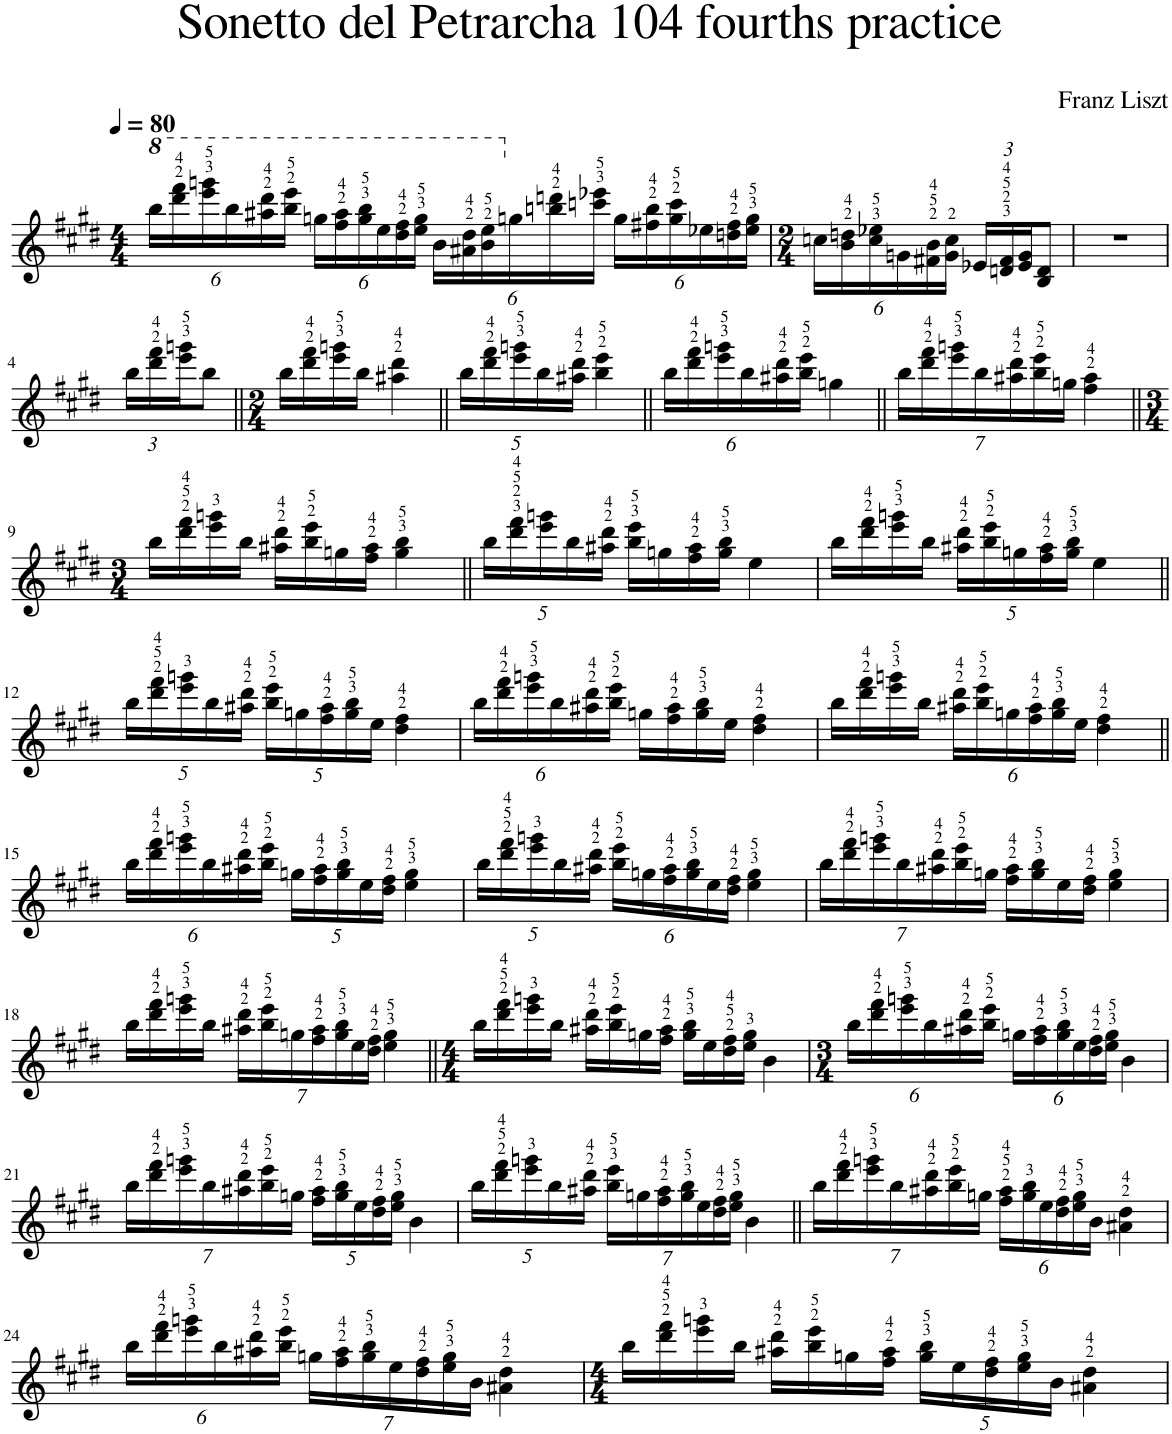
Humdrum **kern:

**kern
*part1
*staff1
*I"Piano
*I'Pno.
*clefG2
*k[f#c#g#d#]
*M4/4
*MM80
*8va
*Xbrackettup
=1
24bbb\LL
24dddd#\ 24ffff#\
24eeee\ 24ggggn\
24bbb\
24aaa#X\ 24dddd#\
24bbb\ 24eeee\JJ
24gggn\LL
24fff#\ 24aaa#\
24ggg\ 24bbb\
24eee\
24ddd#\ 24fff#\
24eee\ 24ggg\JJ
24bb\LL
24aa#X\ 24ddd#\
24bb\ 24eee\
*X8va
24ggn\
24bbn\ 24dddn\
24cccn\ 24eee-X\JJ
24gg\LL
24ff#X\ 24bb\
24gg\ 24ccc\
24ee-X\
24ddn\ 24ff#\
24ee-\ 24gg\JJ
=2
*M2/4
24ccn\LL
24b\ 24ddn\
24cc\ 24ee-X\
24gn\
24f#X\ 24b\
24g\ 24cc\JJ
24e-X/LL
24dn/ 24f#/
24e-/ 24g/J
8B/ 8d/J
=3
2r
!!LO:LB:g=z
=4
24bb\LL
24ddd#\ 24fff#\
24eee\ 24gggn\J
8bb\J
=5||
*M2/4
16bb\LL
16ddd#\ 16fff#\
16eee\ 16gggn\
16bb\JJ
4aa#X\ 4ddd#\
=6||
20bb\LL
20ddd#\ 20fff#\
20eee\ 20gggn\
20bb\
20aa#X\ 20ddd#\JJ
4bb\ 4eee\
=7||
24bb\LL
24ddd#\ 24fff#\
24eee\ 24gggn\
24bb\
24aa#X\ 24ddd#\
24bb\ 24eee\JJ
4ggn\
=8||
28bb\LL
28ddd#\ 28fff#\
28eee\ 28gggn\
28bb\
28aa#X\ 28ddd#\
28bb\ 28eee\
28ggn\JJ
4ff#\ 4aa#\
!!LO:LB:g=z
=9||
*M3/4
16bb\LL
16ddd#\ 16fff#\
16eee\ 16gggn\
16bb\JJ
16aa#X\ 16ddd#\LL
16bb\ 16eee\
16ggn\
16ff#\ 16aa#\JJ
4gg\ 4bb\
=10||
20bb\LL
20ddd#\ 20fff#\
20eee\ 20gggn\
20bb\
20aa#X\ 20ddd#\JJ
16bb\ 16eee\LL
16ggn\
16ff#\ 16aa#\
16gg\ 16bb\JJ
4ee\
=11
16bb\LL
16ddd#\ 16fff#\
16eee\ 16gggn\
16bb\JJ
20aa#X\ 20ddd#\LL
20bb\ 20eee\
20ggn\
20ff#\ 20aa#\
20gg\ 20bb\JJ
4ee\
!!LO:LB:g=z
=12||
20bb\LL
20ddd#\ 20fff#\
20eee\ 20gggn\
20bb\
20aa#X\ 20ddd#\JJ
20bb\ 20eee\LL
20ggn\
20ff#\ 20aa#\
20gg\ 20bb\
20ee\JJ
4dd#\ 4ff#\
=13
24bb\LL
24ddd#\ 24fff#\
24eee\ 24gggn\
24bb\
24aa#X\ 24ddd#\
24bb\ 24eee\JJ
16ggn\LL
16ff#\ 16aa#\
16gg\ 16bb\
16ee\JJ
4dd#\ 4ff#\
=14
16bb\LL
16ddd#\ 16fff#\
16eee\ 16gggn\
16bb\JJ
24aa#X\ 24ddd#\LL
24bb\ 24eee\
24ggn\
24ff#\ 24aa#\
24gg\ 24bb\
24ee\JJ
4dd#\ 4ff#\
!!LO:LB:g=z
=15||
24bb\LL
24ddd#\ 24fff#\
24eee\ 24gggn\
24bb\
24aa#X\ 24ddd#\
24bb\ 24eee\JJ
20ggn\LL
20ff#\ 20aa#\
20gg\ 20bb\
20ee\
20dd#\ 20ff#\JJ
4ee\ 4gg\
=16
20bb\LL
20ddd#\ 20fff#\
20eee\ 20gggn\
20bb\
20aa#X\ 20ddd#\JJ
24bb\ 24eee\LL
24ggn\
24ff#\ 24aa#\
24gg\ 24bb\
24ee\
24dd#\ 24ff#\JJ
4ee\ 4gg\
=17
28bb\LL
28ddd#\ 28fff#\
28eee\ 28gggn\
28bb\
28aa#X\ 28ddd#\
28bb\ 28eee\
28ggn\JJ
16ff#\ 16aa#\LL
16gg\ 16bb\
16ee\
16dd#\ 16ff#\JJ
4ee\ 4gg\
!!LO:LB:g=z
=18
16bb\LL
16ddd#\ 16fff#\
16eee\ 16gggn\
16bb\JJ
28aa#X\ 28ddd#\LL
28bb\ 28eee\
28ggn\
28ff#\ 28aa#\
28gg\ 28bb\
28ee\
28dd#\ 28ff#\JJ
4ee\ 4gg\
=19||
*M4/4
16bb\LL
16ddd#\ 16fff#\
16eee\ 16gggn\
16bb\JJ
16aa#X\ 16ddd#\LL
16bb\ 16eee\
16ggn\
16ff#\ 16aa#\JJ
16gg\ 16bb\LL
16ee\
16dd#\ 16ff#\
16ee\ 16gg\JJ
4b\
=20
*M3/4
24bb\LL
24ddd#\ 24fff#\
24eee\ 24gggn\
24bb\
24aa#X\ 24ddd#\
24bb\ 24eee\JJ
24ggn\LL
24ff#\ 24aa#\
24gg\ 24bb\
24ee\
24dd#\ 24ff#\
24ee\ 24gg\JJ
4b\
!!LO:LB:g=z
=21
28bb\LL
28ddd#\ 28fff#\
28eee\ 28gggn\
28bb\
28aa#X\ 28ddd#\
28bb\ 28eee\
28ggn\JJ
20ff#\ 20aa#\LL
20gg\ 20bb\
20ee\
20dd#\ 20ff#\
20ee\ 20gg\JJ
4b\
=22
20bb\LL
20ddd#\ 20fff#\
20eee\ 20gggn\
20bb\
20aa#X\ 20ddd#\JJ
28bb\ 28eee\LL
28ggn\
28ff#\ 28aa#\
28gg\ 28bb\
28ee\
28dd#\ 28ff#\
28ee\ 28gg\JJ
4b\
=23||
28bb\LL
28ddd#\ 28fff#\
28eee\ 28gggn\
28bb\
28aa#X\ 28ddd#\
28bb\ 28eee\
28ggn\JJ
24ff#\ 24aa#\LL
24gg\ 24bb\
24ee\
24dd#\ 24ff#\
24ee\ 24gg\
24b\JJ
4a#X\ 4dd#\
!!LO:LB:g=z
=24
24bb\LL
24ddd#\ 24fff#\
24eee\ 24gggn\
24bb\
24aa#X\ 24ddd#\
24bb\ 24eee\JJ
28ggn\LL
28ff#\ 28aa#\
28gg\ 28bb\
28ee\
28dd#\ 28ff#\
28ee\ 28gg\
28b\JJ
4a#X\ 4dd#\
=25
*M4/4
16bb\LL
16ddd#\ 16fff#\
16eee\ 16gggn\
16bb\JJ
16aa#X\ 16ddd#\LL
16bb\ 16eee\
16ggn\
16ff#\ 16aa#\JJ
20gg\ 20bb\LL
20ee\
20dd#\ 20ff#\
20ee\ 20gg\
20b\JJ
4a#X\ 4dd#\
=
*-
